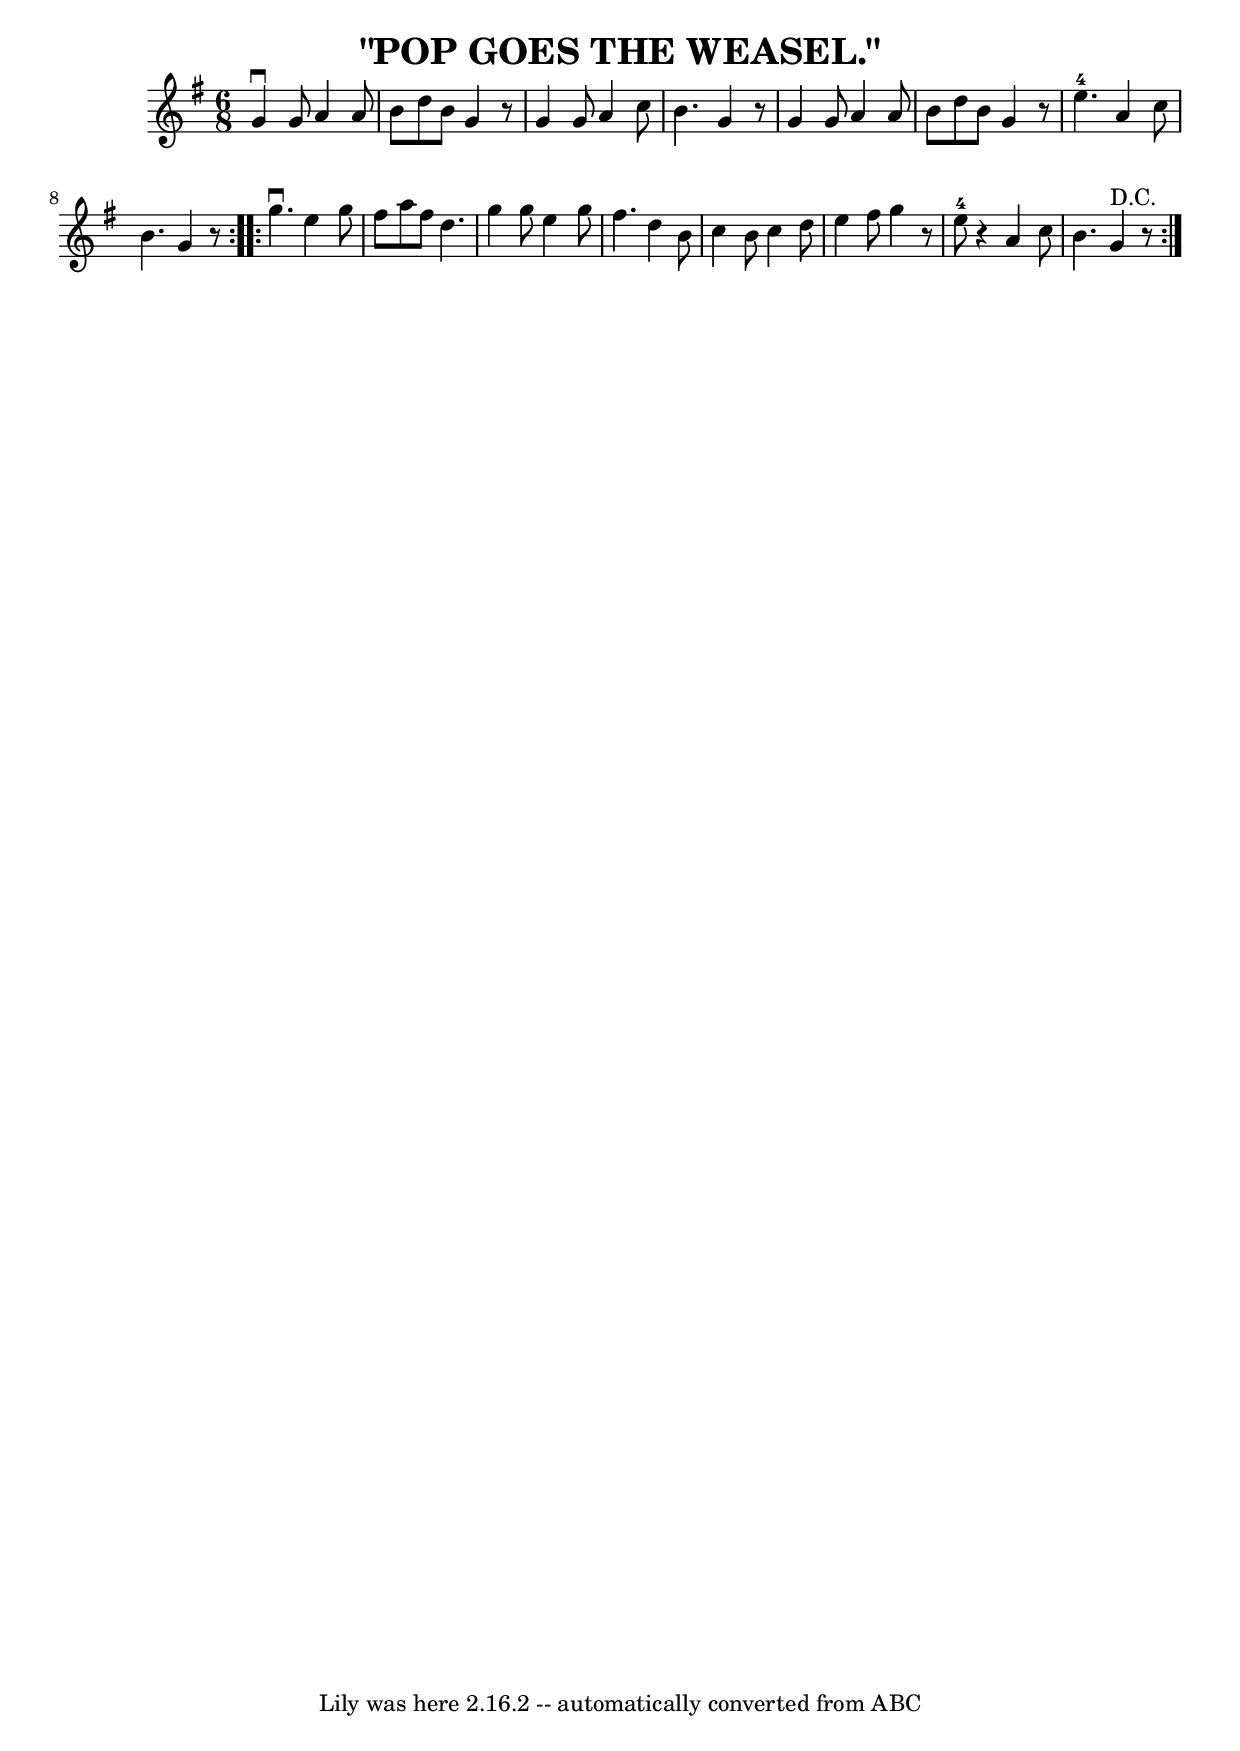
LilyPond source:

\version "2.16.2"
\include "Mammoth.ily"
\header {
  %% book = "Coles pg. 24.6"
 crossRefNumber = "22"
 footnotes = "\\\\POP GOES THE WEASEL -- First couple down the outside, back.  Down the\\\\centre, back. Three hands half round with second lady; first couple\\\\raise hands, second lady pops under to place.  First couple, three\\\\hands half round with second gent; first couple raise hands, second\\\\gent pops under to place."
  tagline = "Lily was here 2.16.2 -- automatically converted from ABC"
  title = "\"POP GOES THE WEASEL.\""

}
voicedefault =  {



  \repeat volta 2 {

    \time 6/8 
    \key g \major g'4^\downbow g'8 a'4 a'8   |
 b'8 d''8 b'8 g'4    r8  |
 g'4 g'8 a'4 c''8  |
 b'4. g'4    r8  |
 g'4 g'8 a'4 a'8  |
 b'8 d''8 b'8 g'4    r8  |
 e''4.-4 a'4 c''8  |
 b'4. g'4    r8 
  } 
  
  \repeat volta 2 { g''4.^\downbow e''4 g''8   |
 fis''8 a''8 fis''8 d''4.   |
 g''4 g''8 e''4 g''8  |
 fis''4. d''4 b'8   |
 c''4 b'8 c''4 d''8  |
 e''4 fis''8 g''4    r8  |
 e''8-4   r4 a'4 c''8  |
 b'4.  
 g'4^"D.C."   r8 
  }   

}

\score{
  <<

    \context Staff="default"
    {
      \voicedefault 
      
    }

  >>
  \layout {
    
  }
  \midi {
  }

}
